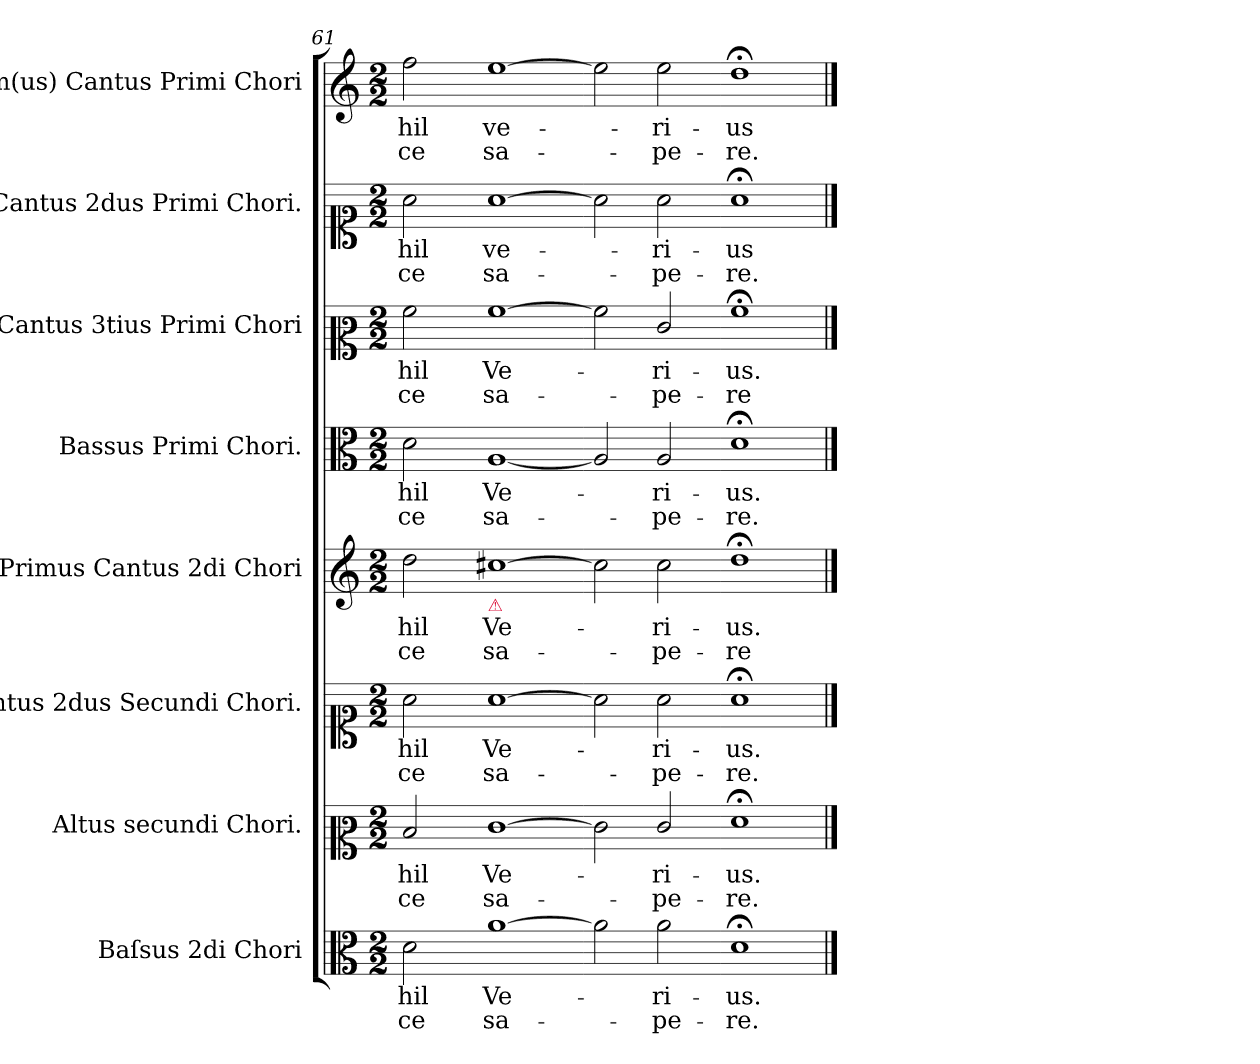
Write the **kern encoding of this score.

**kern	**text	**text	**kern	**text	**text	**kern	**text	**text	**kern	**text	**text	**kern	**text	**text	**kern	**text	**text	**kern	**text	**text	**kern	**text	**text
*part8	*part8	*part8	*part7	*part7	*part7	*part6	*part6	*part6	*part5	*part5	*part5	*part4	*part4	*part4	*part3	*part3	*part3	*part2	*part2	*part2	*part1	*part1	*part1
*staff8	*staff8	*staff8	*staff7	*staff7	*staff7	*staff6	*staff6	*staff6	*staff5	*staff5	*staff5	*staff4	*staff4	*staff4	*staff3	*staff3	*staff3	*staff2	*staff2	*staff2	*staff1	*staff1	*staff1
*I"Baſsus 2di Chori	*	*	*I"Altus secundi Chori.	*	*	*I"Cantus 2dus Secundi Chori.	*	*	*I"Primus Cantus 2di Chori	*	*	*I"Bassus Primi Chori.	*	*	*I"Cantus 3tius Primi Chori	*	*	*I"Cantus 2dus Primi Chori.	*	*	*I"Im(us) Cantus Primi Chori	*	*
*I'Coro 2 B	*	*	*I'Coro 2 A	*	*	*I'Coro 2 S 2	*	*	*I'Coro 2 S 1	*	*	*I'Coro 1 B	*	*	*I'Coro 1 S 3	*	*	*I'Coro 1 S 2	*	*	*I'Coro 1 S 1	*	*
*clefC3	*	*	*clefC2	*	*	*clefC1	*	*	*clefG2	*	*	*clefC3	*	*	*clefC2	*	*	*clefC1	*	*	*clefG2	*	*
*k[]	*	*	*k[]	*	*	*k[]	*	*	*k[]	*	*	*k[]	*	*	*k[]	*	*	*k[]	*	*	*k[]	*	*
*M2/2	*	*	*M2/2	*	*	*M2/2	*	*	*M2/2	*	*	*M2/2	*	*	*M2/2	*	*	*M2/2	*	*	*M2/2	*	*
=61	=61	=61	=61	=61	=61	=61	=61	=61	=61	=61	=61	=61	=61	=61	=61	=61	=61	=61	=61	=61	=61	=61	=61
2d\	-hil	-ce	2d/	-hil	-ce	2a\	-hil	-ce	2dd\	-hil	-ce	2d\	-hil	-ce	2a\	-hil	-ce	2a\	-hil	-ce	2ff\	-hil	-ce
=62-	=62-	=62-	=62-	=62-	=62-	=62-	=62-	=62-	=62-	=62-	=62-	=62-	=62-	=62-	=62-	=62-	=62-	=62-	=62-	=62-	=62-	=62-	=62-
!	!	!	!	!	!	!	!	!	!LO:TX:b:color=crimson:t=⚠	!	!	!	!	!	!	!	!	!	!	!	!	!	!
[1a	Ve-	sa-	[1e	Ve-	sa-	[1a	Ve-	sa-	[1cc#X	Ve-	sa-	[1A	Ve-	sa-	[1a	Ve-	sa-	[1a	ve-	sa-	[1ee	ve-	sa-
=63-	=63-	=63-	=63-	=63-	=63-	=63-	=63-	=63-	=63-	=63-	=63-	=63-	=63-	=63-	=63-	=63-	=63-	=63-	=63-	=63-	=63-	=63-	=63-
2a]	.	.	2e]	.	.	2a]	.	.	2cc#]	.	.	2A]	.	.	2a]	.	.	2a]	.	.	2ee]	.	.
2a\	-ri-	-pe-	2e/	-ri-	-pe-	2a\	-ri-	-pe-	2cc#\	-ri-	-pe-	2A/	-ri-	-pe-	2e/	-ri-	-pe-	2a\	-ri-	-pe-	2ee\	-ri-	-pe-
=64-	=64-	=64-	=64-	=64-	=64-	=64-	=64-	=64-	=64-	=64-	=64-	=64-	=64-	=64-	=64-	=64-	=64-	=64-	=64-	=64-	=64-	=64-	=64-
1d;<;	-us.	-re.	1f;<;	-us.	-re.	1a;<;	-us.	-re.	1dd;<;	-us.	-re	1d;<;	-us.	-re.	1a;<;	-us.	-re	1a;<;	-us-	-re.	1dd;<;	-us	-re.
==	==	==	==	==	==	==	==	==	==	==	==	==	==	==	==	==	==	==	==	==	==	==	==
*-	*-	*-	*-	*-	*-	*-	*-	*-	*-	*-	*-	*-	*-	*-	*-	*-	*-	*-	*-	*-	*-	*-	*-
